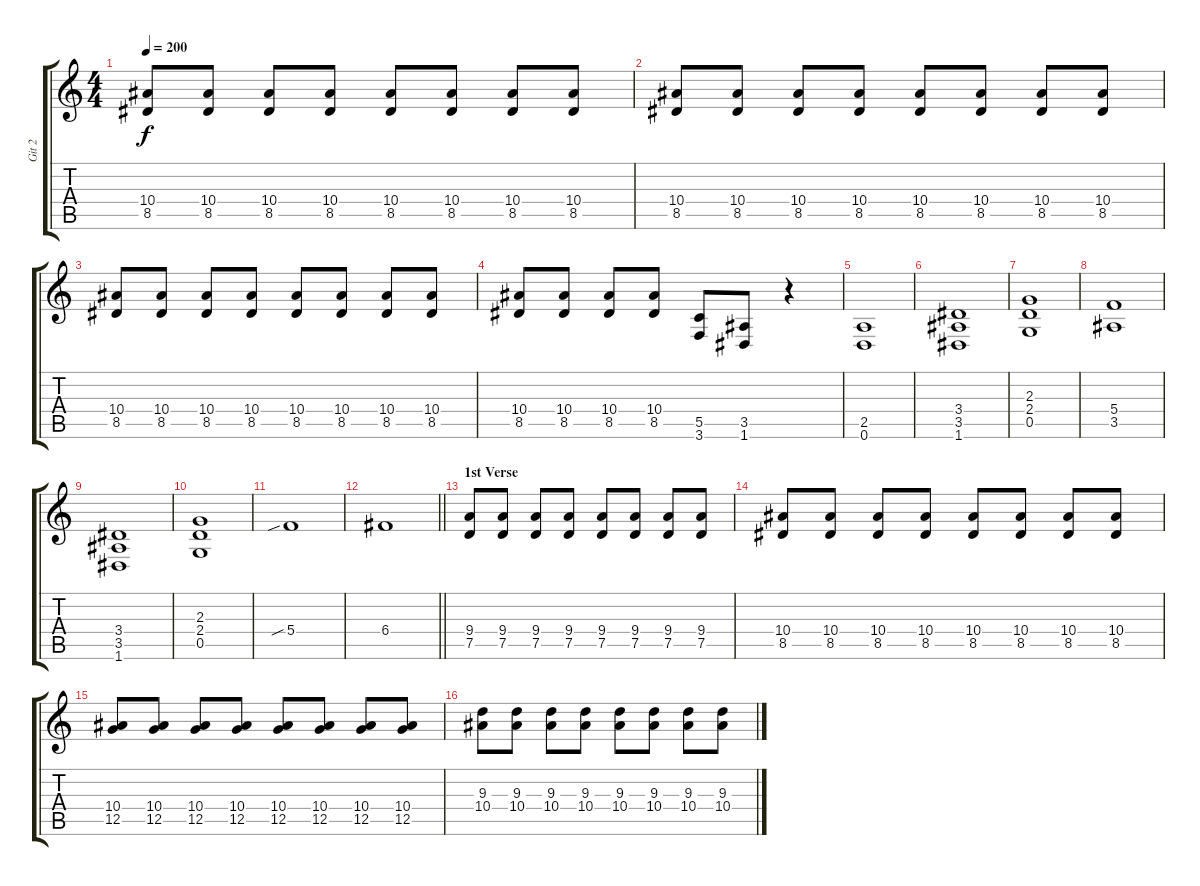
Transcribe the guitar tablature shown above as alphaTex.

\track ("Git 2" "Git 2") {instrument distortionguitar}
\staff {score tabs}
\tuning (D4 A3 F3 C3 G2 D2) {hide}
\ts (4 4)
\tempo 200
\clef g2
\ks c
(10.4 8.5).8{dy f} (10.4 8.5).8 (10.4 8.5).8 (10.4 8.5).8 (10.4 8.5).8 (10.4 8.5).8 (10.4 8.5).8 (10.4 8.5).8 |
(10.4 8.5).8 (10.4 8.5).8 (10.4 8.5).8 (10.4 8.5).8 (10.4 8.5).8 (10.4 8.5).8 (10.4 8.5).8 (10.4 8.5).8 |
(10.4 8.5).8 (10.4 8.5).8 (10.4 8.5).8 (10.4 8.5).8 (10.4 8.5).8 (10.4 8.5).8 (10.4 8.5).8 (10.4 8.5).8 |
(10.4 8.5).8 (10.4 8.5).8 (10.4 8.5).8 (10.4 8.5).8 (5.5 3.6).8 (3.5 1.6).8 r.4 |
(2.5 0.6).1 |
(3.4 3.5 1.6).1 |
(2.3 2.4 0.5).1 |
(5.4 3.5).1 |
(3.4 3.5 1.6).1 |
(2.3 2.4 0.5).1 |
5.4{sib}.1 |
\barLineRight lightlight
6.4.1 |
\section ("" "1st Verse")
(9.4 7.5).8 (9.4 7.5).8 (9.4 7.5).8 (9.4 7.5).8 (9.4 7.5).8 (9.4 7.5).8 (9.4 7.5).8 (9.4 7.5).8 |
(10.4 8.5).8 (10.4 8.5).8 (10.4 8.5).8 (10.4 8.5).8 (10.4 8.5).8 (10.4 8.5).8 (10.4 8.5).8 (10.4 8.5).8 |
(10.4 12.5).8 (10.4 12.5).8 (10.4 12.5).8 (10.4 12.5).8 (10.4 12.5).8 (10.4 12.5).8 (10.4 12.5).8 (10.4 12.5).8 |
(9.3 10.4).8 (9.3 10.4).8 (9.3 10.4).8 (9.3 10.4).8 (9.3 10.4).8 (9.3 10.4).8 (9.3 10.4).8 (9.3 10.4).8
